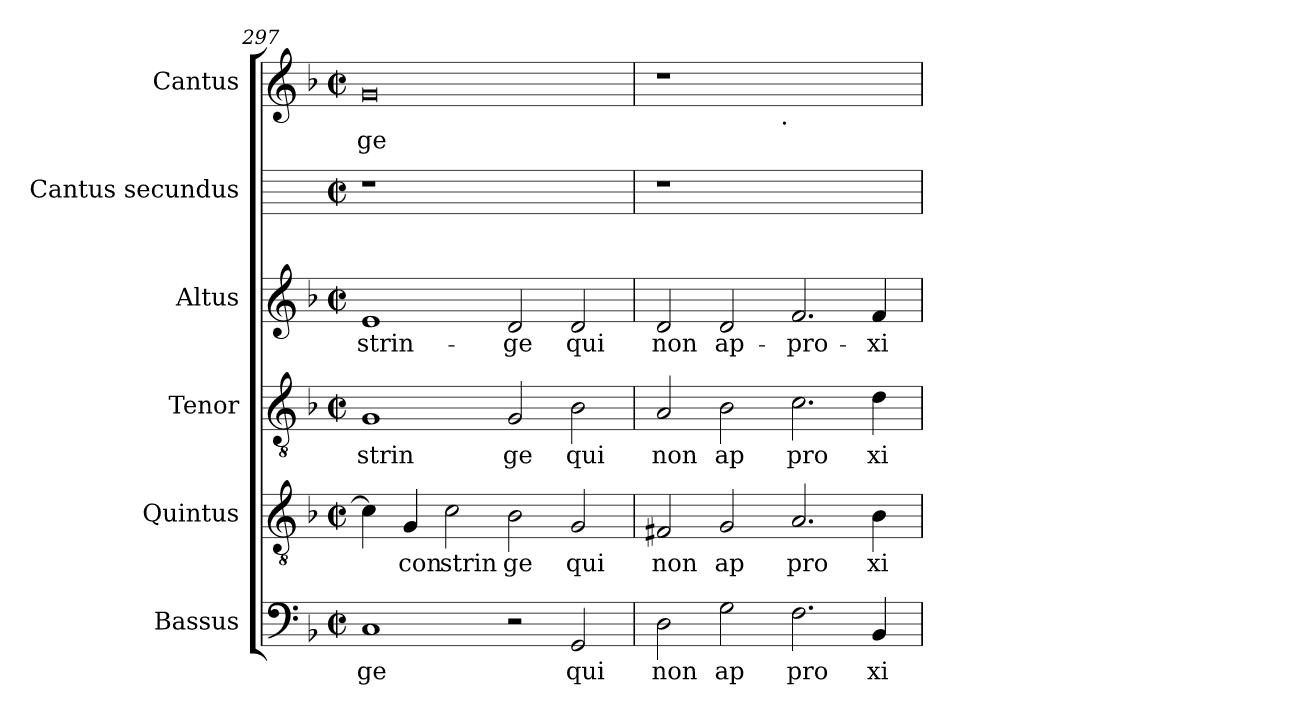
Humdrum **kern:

**kern	**text	**kern	**text	**kern	**text	**kern	**text	**kern	**kern	**text
*part6	*part6	*part5	*part5	*part4	*part4	*part3	*part3	*part2	*part1	*part1
*staff6	*staff6	*staff5	*staff5	*staff4	*staff4	*staff3	*staff3	*staff2	*staff1	*staff1
*I"Bassus	*	*I"Quintus	*	*I"Tenor	*	*I"Altus	*	*I"Cantus  secundus	*I"Cantus	*
*I'B	*	*I'Q	*	*I'T	*	*I'A	*	*	*I'C	*
!!LO:LB:g=z
*clefF4	*	*clefGv2	*	*clefGv2	*	*clefG2	*	*	*clefG2	*
*k[b-]	*	*k[b-]	*	*k[b-]	*	*k[b-]	*	*k[]	*k[b-]	*
*F:	*	*F:	*	*F:	*	*F:	*	*C:	*F:	*
*M2/2	*	*M2/2	*	*M2/2	*	*M2/2	*	*M2/2	*M2/2	*
*met(c|)	*	*met(c|)	*	*met(c|)	*	*met(c|)	*	*met(c|)	*met(c|)	*
=297	=297	=297	=297	=297	=297	=297	=297	=297	=297	=297
!	!LO:LY:b:cj	!	!LO:LY:b:cj	!	!LO:LY:b:cj	!	!LO:LY:b:cj	!	!	!LO:LY:b:cj
1C	ge	4c\]	.	1G	strin	1e	-strin-	1r	0g	-ge
!	!	!	!LO:LY:b:cj	!	!	!	!	!	!	!
.	.	4G/	con	.	.	.	.	.	.	.
!	!	!	!LO:LY:b:cj	!	!	!	!	!	!	!
.	.	2c\	strin	.	.	.	.	.	.	.
!	!	!	!LO:LY:b:cj	!	!LO:LY:b:cj	!	!LO:LY:b:cj	!	!	!
2r	.	2B-\	ge	2G/	ge	2d/	-ge	1ryy	.	.
!	!LO:LY:b:cj	!	!LO:LY:b:cj	!	!LO:LY:b:cj	!	!LO:LY:b:cj	!	!	!
2GG/	qui	2G/	qui	2B-\	qui	2d/	qui	.	.	.
=298	=298	=298	=298	=298	=298	=298	=298	=298	=298	=298
!	!LO:LY:b:cj	!	!LO:LY:b:cj	!	!LO:LY:b:cj	!	!LO:LY:b:cj	!	!	!
*	*	*	*	*	*	*	*	*	*^	*
2D\	non	2F#X/	non	2A/	non	2d/	non	1r	1r	2ryy	.
!	!LO:LY:b:cj	!	!LO:LY:b:cj	!	!LO:LY:b:cj	!	!LO:LY:b:cj	!	!	!	!
2G\	ap	2G/	ap	2B-\	ap	2d/	ap-	.	.	4...ryy	.
!	!	!	!	!	!	!	!	!	!	!LO:TX:b:t=.	!
.	.	.	.	.	.	.	.	.	.	1ryy	.
!	!LO:LY:b:cj	!	!LO:LY:b:cj	!	!LO:LY:b:cj	!	!LO:LY:b:cj	!	!	!	!
2.F\	pro	2.A/	pro	2.c\	pro	2.f/	-pro-	1ryy	1ryy	.	.
!	!LO:LY:b:cj	!	!LO:LY:b:cj	!	!LO:LY:b:cj	!	!LO:LY:b:cj	!	!	!	!
4BB-/	xi	4B-\	xi	4d\	xi	4f/	-xi-	.	.	.	.
.	.	.	.	.	.	.	.	.	.	32ryy	.
*	*	*	*	*	*	*	*	*	*v	*v	*
=	=	=	=	=	=	=	=	=	=	=
*-	*-	*-	*-	*-	*-	*-	*-	*-	*-	*-
